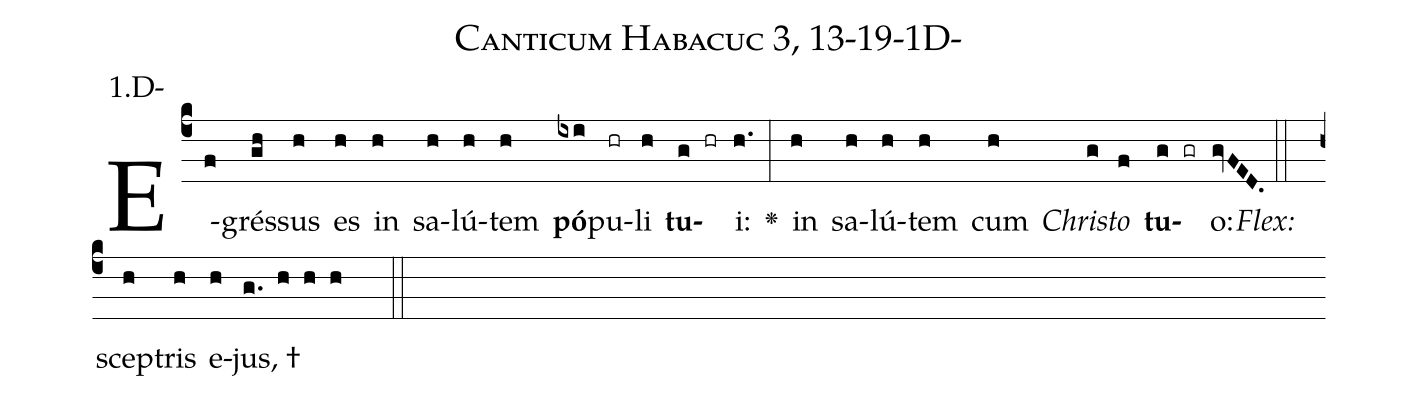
name: Canticum Habacuc 3, 13-19-1D-;
annotation: 1.D-;
%%
(c4)E(f)grés(gh)sus(h) es(h) in(h) sa(h)lú(h)tem(h) <b>pó</b>(ixi)pu(hr)li(h) <b>tu</b>(g hr)i:(h.) <v>\greheightstar</v>(:) in(h) sa(h)lú(h)tem(h) cum(h) <i>Chri</i>(g)<i>sto</i>(f) <b>tu</b>(g gr)o:(gvFED.) (::)
<i>Flex:</i>()  scep(h)tris(h) e(h)jus, †(g. h h h  ::)

%E(h) u(h) o(g) u(f) a(g) e.(gvFED.) (::)
